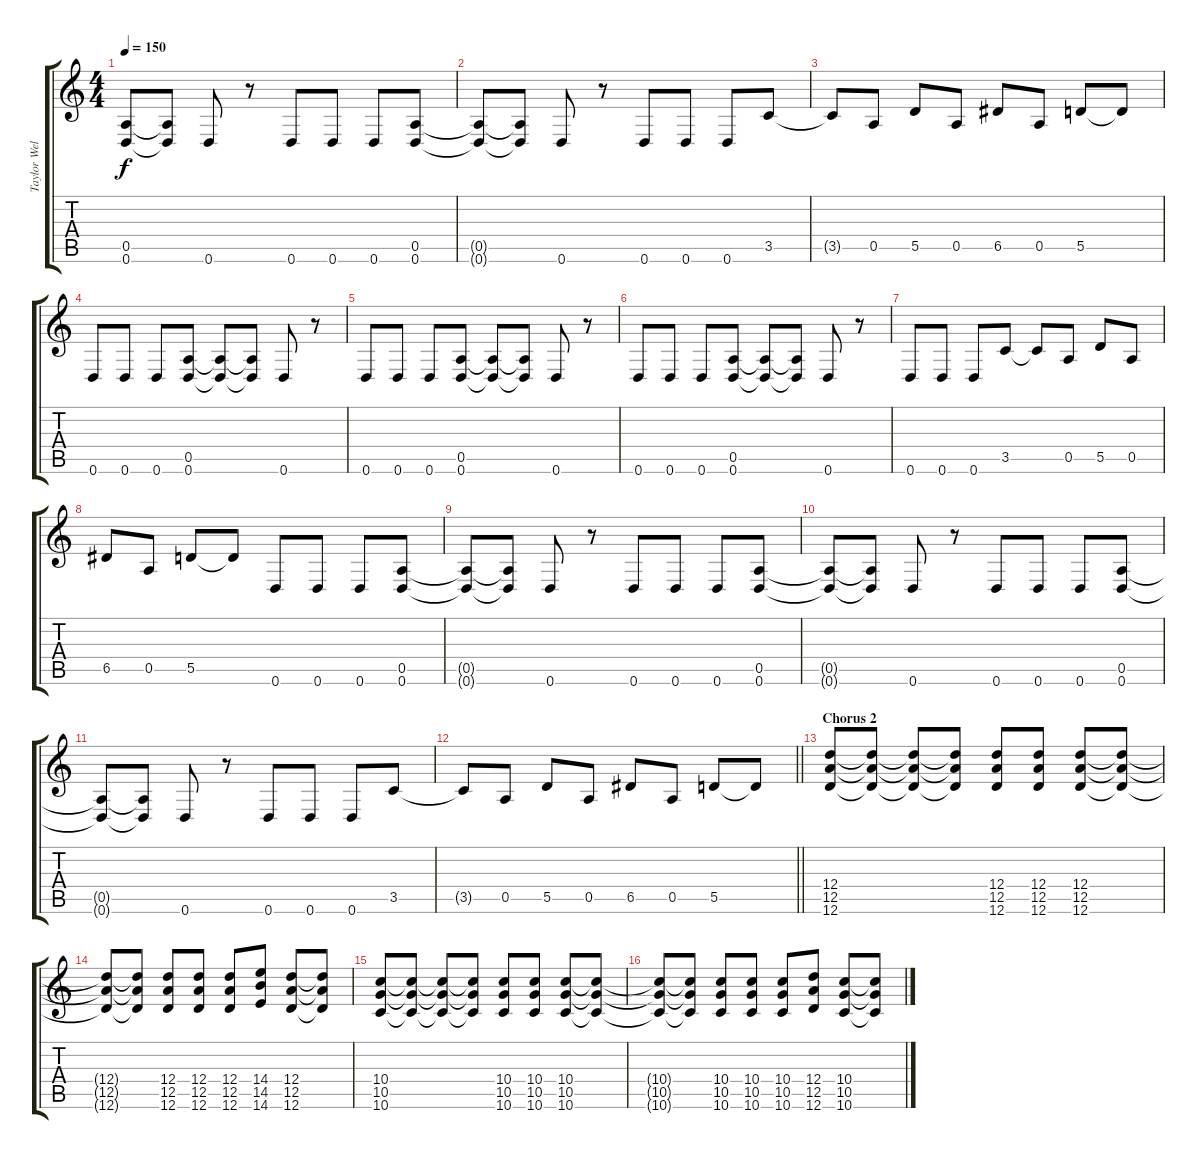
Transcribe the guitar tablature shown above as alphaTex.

\track ("Taylor Welcher" "Taylor Wel") {instrument distortionguitar}
\staff {score tabs}
\tuning (E4 B3 G3 D3 A2 D2) {hide}
\ts (4 4)
\tempo 150
\clef g2
\ks c
(0.5{t} 0.6{t}).8{dy f} (0.5{t} 0.6{t}).8 0.6.8 r.8 0.6.8 0.6.8 0.6.8 (0.5 0.6).8 |
(0.5{t} 0.6{t}).8 (0.5{t} 0.6{t}).8 0.6.8 r.8 0.6.8 0.6.8 0.6.8 3.5.8 |
3.5{t}.8 0.5.8 5.5.8 0.5.8 6.5.8 0.5.8 5.5.8 5.5{t}.8 |
0.6.8 0.6.8 0.6.8 (0.5 0.6).8 (0.5{t} 0.6{t}).8 (0.5{t} 0.6{t}).8 0.6.8 r.8 |
0.6.8 0.6.8 0.6.8 (0.5 0.6).8 (0.5{t} 0.6{t}).8 (0.5{t} 0.6{t}).8 0.6.8 r.8 |
0.6.8 0.6.8 0.6.8 (0.5 0.6).8 (0.5{t} 0.6{t}).8 (0.5{t} 0.6{t}).8 0.6.8 r.8 |
0.6.8 0.6.8 0.6.8 3.5.8 3.5{t}.8 0.5.8 5.5.8 0.5.8 |
6.5.8 0.5.8 5.5.8 5.5{t}.8 0.6.8 0.6.8 0.6.8 (0.5 0.6).8 |
(0.5{t} 0.6{t}).8 (0.5{t} 0.6{t}).8 0.6.8 r.8 0.6.8 0.6.8 0.6.8 (0.5 0.6).8 |
(0.5{t} 0.6{t}).8 (0.5{t} 0.6{t}).8 0.6.8 r.8 0.6.8 0.6.8 0.6.8 (0.5 0.6).8 |
(0.5{t} 0.6{t}).8 (0.5{t} 0.6{t}).8 0.6.8 r.8 0.6.8 0.6.8 0.6.8 3.5.8 |
\barLineRight lightlight
3.5{t}.8 0.5.8 5.5.8 0.5.8 6.5.8 0.5.8 5.5.8 5.5{t}.8 |
\section ("" "Chorus 2")
(12.4 12.5 12.6).8 (12.4{t} 12.5{t} 12.6{t}).8 (12.4{t} 12.5{t} 12.6{t}).8 (12.4{t} 12.5{t} 12.6{t}).8 (12.4 12.5 12.6).8 (12.4 12.5 12.6).8 (12.4 12.5 12.6).8 (12.4{t} 12.5{t} 12.6{t}).8 |
(12.4{t} 12.5{t} 12.6{t}).8 (12.4{t} 12.5{t} 12.6{t}).8 (12.4 12.5 12.6).8 (12.4 12.5 12.6).8 (12.4 12.5 12.6).8 (14.4 14.5 14.6).8 (12.4 12.5 12.6).8 (12.4{t} 12.5{t} 12.6{t}).8 |
(10.4 10.5 10.6).8 (10.4{t} 10.5{t} 10.6{t}).8 (10.4{t} 10.5{t} 10.6{t}).8 (10.4{t} 10.5{t} 10.6{t}).8 (10.4 10.5 10.6).8 (10.4 10.5 10.6).8 (10.4 10.5 10.6).8 (10.4{t} 10.5{t} 10.6{t}).8 |
(10.4{t} 10.5{t} 10.6{t}).8 (10.4{t} 10.5{t} 10.6{t}).8 (10.4 10.5 10.6).8 (10.4 10.5 10.6).8 (10.4 10.5 10.6).8 (12.4 12.5 12.6).8 (10.4 10.5 10.6).8 (10.4{t} 10.5{t} 10.6{t}).8
